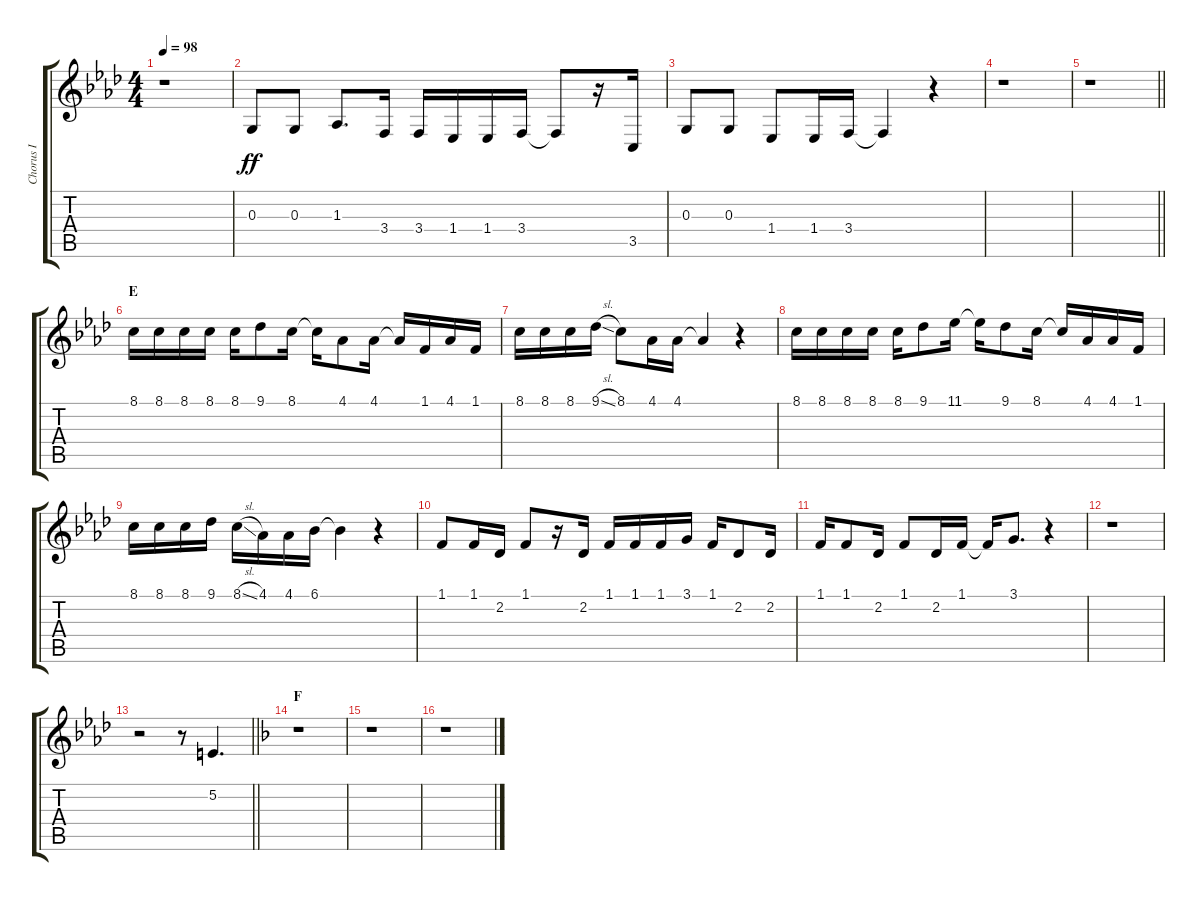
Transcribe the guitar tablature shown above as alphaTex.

\track ("Chorus I" "Chorus I") {instrument voiceoohs}
\staff {score tabs}
\tuning (E4 B3 G3 D3 A2 E2) {hide}
\ts (4 4)
\tempo 98
\clef g2
\ks ab
r.1{dy ff} |
0.3.8 0.3.8 1.3.8{d} 3.4.16 3.4.16 1.4.16 1.4.16 3.4.16 3.4{t}.8 r.16 3.5.16 |
0.3.8 0.3.8 1.4.8 1.4.16 3.4.16 3.4{t}.4 r.4 |
r.1 |
\barLineRight lightlight
r.1 |
\section ("" "E")
8.1.16 8.1.16 8.1.16 8.1.16 8.1.16 9.1.8 8.1.16 8.1{t}.16 4.1.8 4.1.16 4.1{t}.16 1.1.16 4.1.16 1.1.16 |
8.1.16 8.1.16 8.1.16 9.1{sl}.16 8.1.8 4.1.16 4.1.16 4.1{t}.4 r.4 |
8.1.16 8.1.16 8.1.16 8.1.16 8.1.16 9.1.8 11.1.16 11.1{t}.16 9.1.8 8.1.16 8.1{t}.16 4.1.16 4.1.16 1.1.16 |
8.1.16 8.1.16 8.1.16 9.1.16 8.1{sl}.16 4.1.16 4.1.16 6.1.16 6.1{t}.4 r.4 |
1.1.8 1.1.16 2.2.16 1.1.8 r.16 2.2.16 1.1.16 1.1.16 1.1.16 3.1.16 1.1.16 2.2.8 2.2.16 |
1.1.16 1.1.8 2.2.16 1.1.8 2.2.16 1.1.16 1.1{t}.16 3.1.8{d} r.4 |
r.1 |
\barLineRight lightlight
r.2 r.8 5.2.4{d} |
\section ("" "F")
\ks f
r.1 |
r.1 |
r.1
